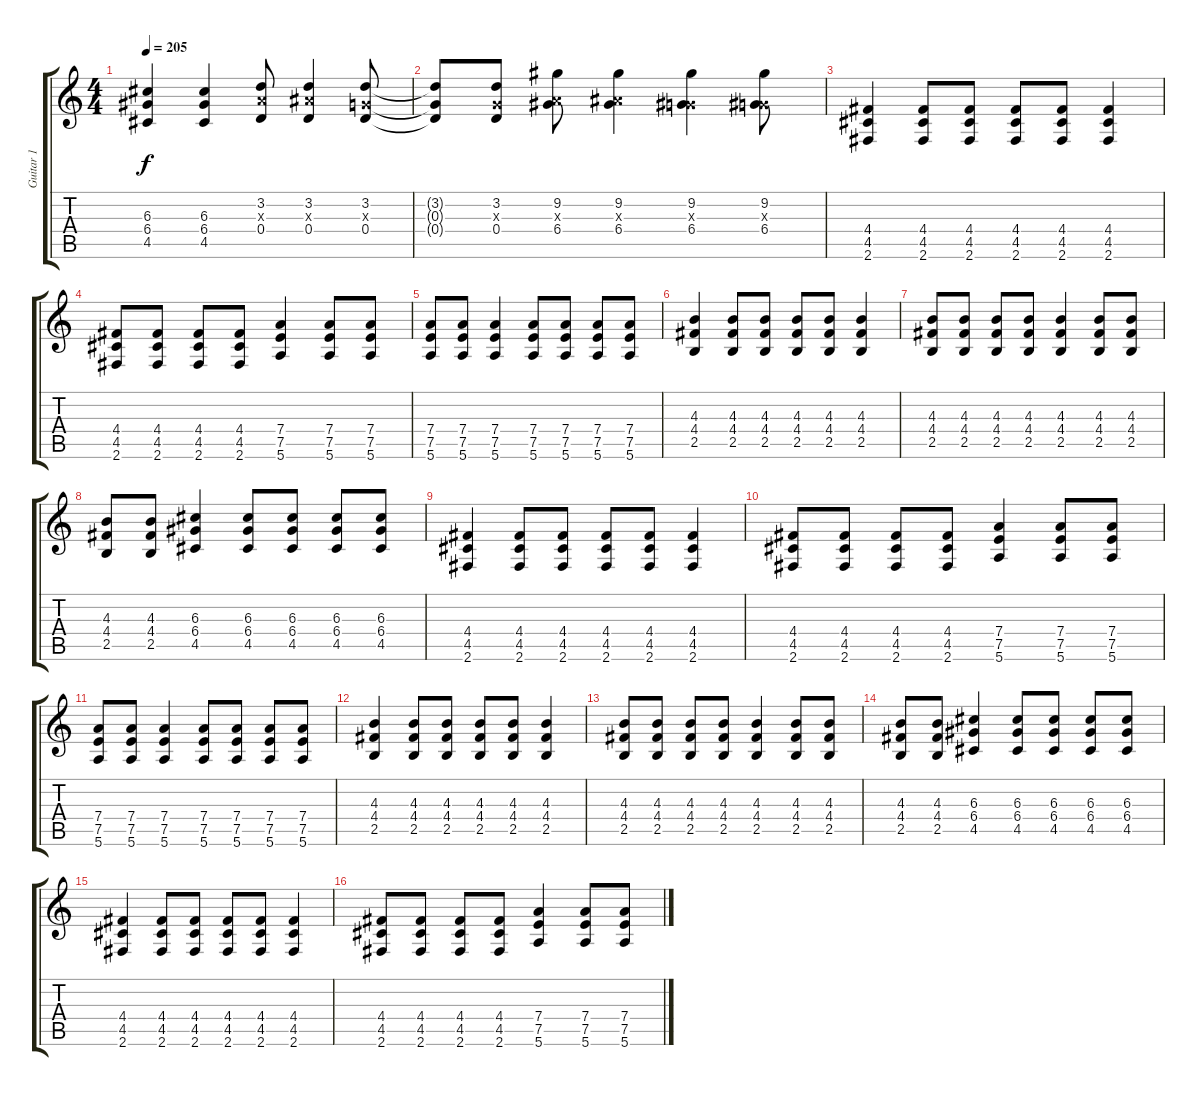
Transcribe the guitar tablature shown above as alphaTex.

\track ("Guitar 1" "Guitar 1") {instrument overdrivenguitar}
\staff {score tabs}
\tuning (E4 B3 G3 D3 A2 E2) {hide}
\ts (4 4)
\tempo 205
\clef g2
\ks c
(6.3 6.4 4.5).4{dy f} (6.3 6.4 4.5).4 (3.2 2.3{x} 0.4).8 (3.2 3.3{x} 0.4).4 (3.2 0.3{x} 0.4).8 |
(3.2{t} 0.3{t} 0.4{t}).8 (3.2 0.3{x} 0.4).8 (9.2 2.3{x} 6.4).8 (9.2 3.3{x} 6.4).4 (9.2 0.3{x} 6.4).4 (9.2 0.3{x} 6.4).8 |
(4.4 4.5 2.6).4 (4.4 4.5 2.6).8 (4.4 4.5 2.6).8 (4.4 4.5 2.6).8 (4.4 4.5 2.6).8 (4.4 4.5 2.6).4 |
(4.4 4.5 2.6).8 (4.4 4.5 2.6).8 (4.4 4.5 2.6).8 (4.4 4.5 2.6).8 (7.4 7.5 5.6).4 (7.4 7.5 5.6).8 (7.4 7.5 5.6).8 |
(7.4 7.5 5.6).8 (7.4 7.5 5.6).8 (7.4 7.5 5.6).4 (7.4 7.5 5.6).8 (7.4 7.5 5.6).8 (7.4 7.5 5.6).8 (7.4 7.5 5.6).8 |
(4.3 4.4 2.5).4 (4.3 4.4 2.5).8 (4.3 4.4 2.5).8 (4.3 4.4 2.5).8 (4.3 4.4 2.5).8 (4.3 4.4 2.5).4 |
(4.3 4.4 2.5).8 (4.3 4.4 2.5).8 (4.3 4.4 2.5).8 (4.3 4.4 2.5).8 (4.3 4.4 2.5).4 (4.3 4.4 2.5).8 (4.3 4.4 2.5).8 |
(4.3 4.4 2.5).8 (4.3 4.4 2.5).8 (6.3 6.4 4.5).4 (6.3 6.4 4.5).8 (6.3 6.4 4.5).8 (6.3 6.4 4.5).8 (6.3 6.4 4.5).8 |
(4.4 4.5 2.6).4 (4.4 4.5 2.6).8 (4.4 4.5 2.6).8 (4.4 4.5 2.6).8 (4.4 4.5 2.6).8 (4.4 4.5 2.6).4 |
(4.4 4.5 2.6).8 (4.4 4.5 2.6).8 (4.4 4.5 2.6).8 (4.4 4.5 2.6).8 (7.4 7.5 5.6).4 (7.4 7.5 5.6).8 (7.4 7.5 5.6).8 |
(7.4 7.5 5.6).8 (7.4 7.5 5.6).8 (7.4 7.5 5.6).4 (7.4 7.5 5.6).8 (7.4 7.5 5.6).8 (7.4 7.5 5.6).8 (7.4 7.5 5.6).8 |
(4.3 4.4 2.5).4 (4.3 4.4 2.5).8 (4.3 4.4 2.5).8 (4.3 4.4 2.5).8 (4.3 4.4 2.5).8 (4.3 4.4 2.5).4 |
(4.3 4.4 2.5).8 (4.3 4.4 2.5).8 (4.3 4.4 2.5).8 (4.3 4.4 2.5).8 (4.3 4.4 2.5).4 (4.3 4.4 2.5).8 (4.3 4.4 2.5).8 |
(4.3 4.4 2.5).8 (4.3 4.4 2.5).8 (6.3 6.4 4.5).4 (6.3 6.4 4.5).8 (6.3 6.4 4.5).8 (6.3 6.4 4.5).8 (6.3 6.4 4.5).8 |
(4.4 4.5 2.6).4 (4.4 4.5 2.6).8 (4.4 4.5 2.6).8 (4.4 4.5 2.6).8 (4.4 4.5 2.6).8 (4.4 4.5 2.6).4 |
(4.4 4.5 2.6).8 (4.4 4.5 2.6).8 (4.4 4.5 2.6).8 (4.4 4.5 2.6).8 (7.4 7.5 5.6).4 (7.4 7.5 5.6).8 (7.4 7.5 5.6).8
